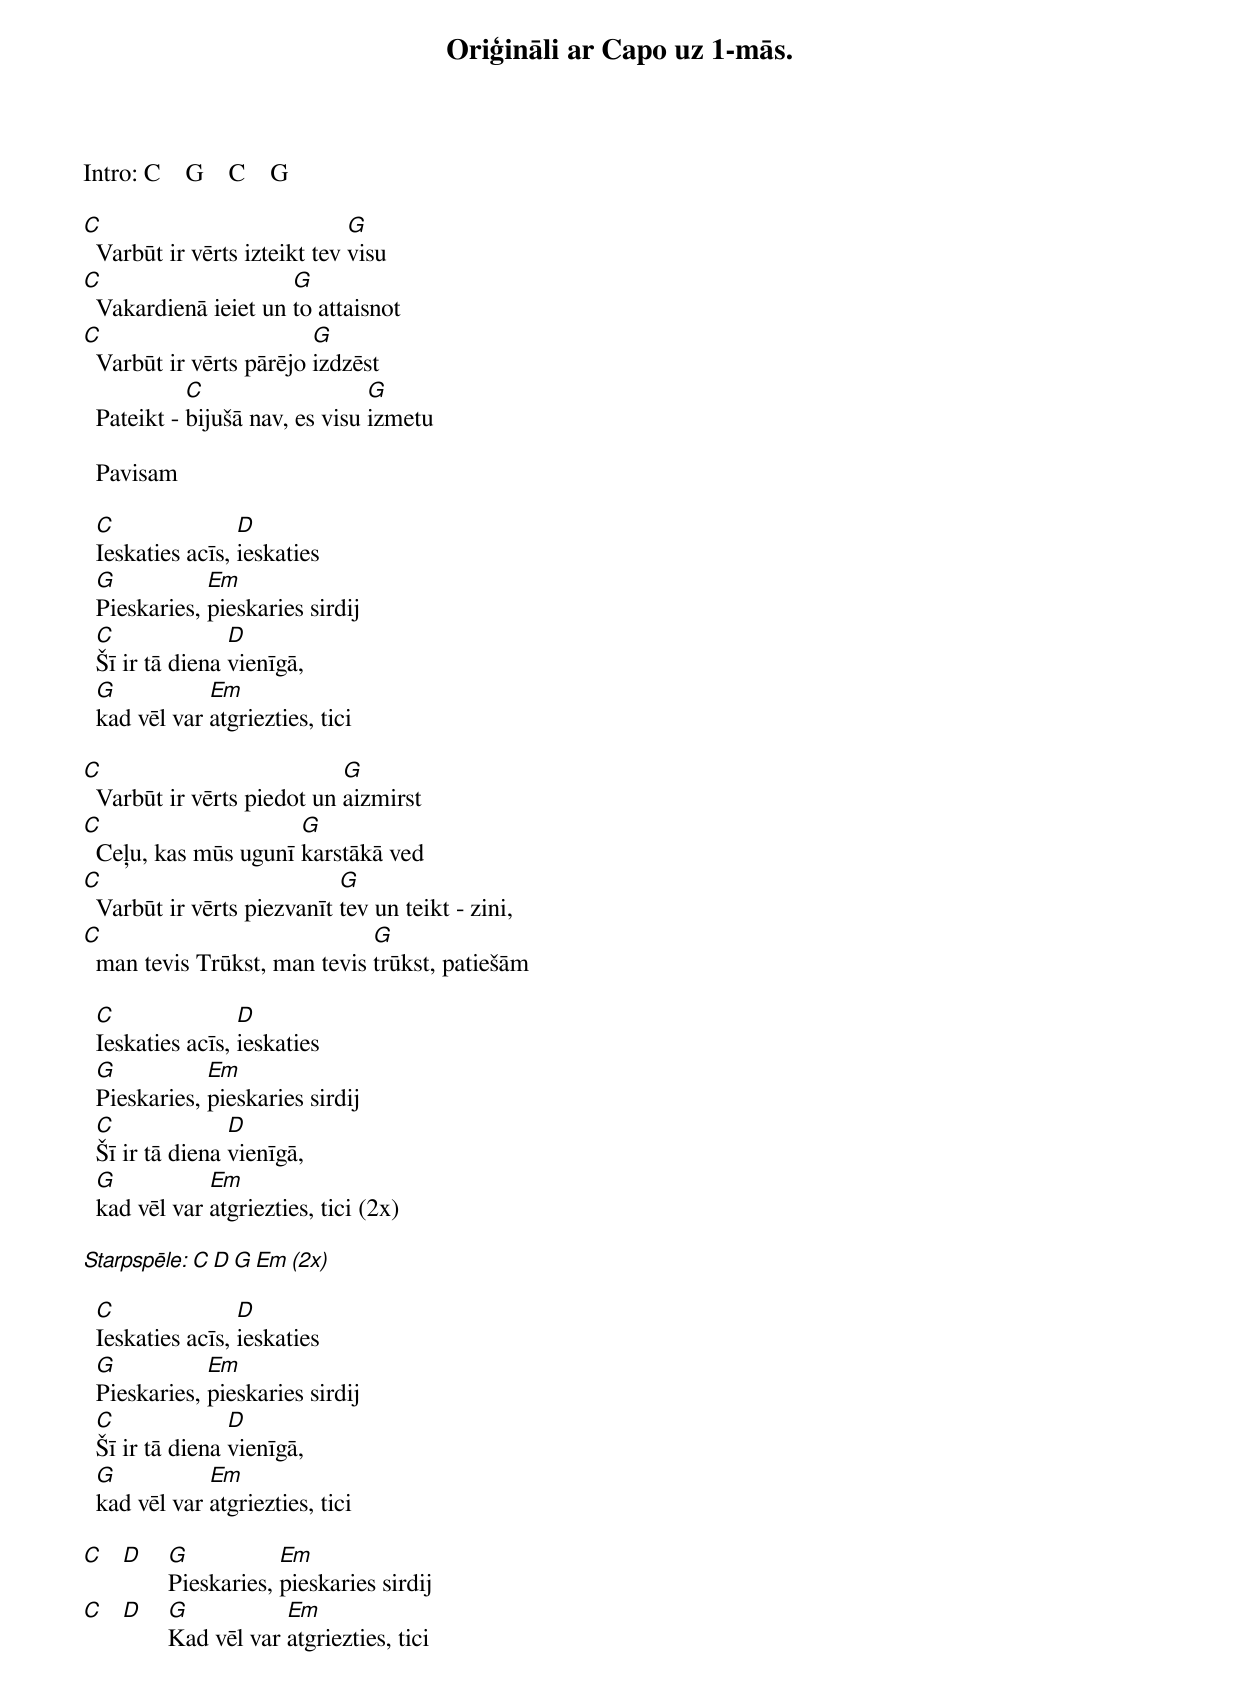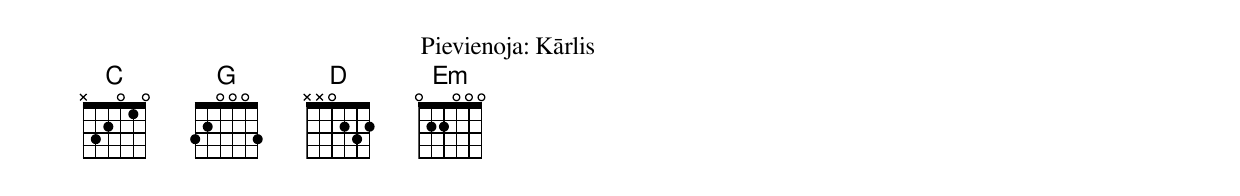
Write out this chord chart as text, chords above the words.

Oriģināli ar Capo uz 1-mās.

Intro: C    G    C    G

C                             G
  Varbūt ir vērts izteikt tev visu
C                     G
  Vakardienā ieiet un to attaisnot
C                        G
  Varbūt ir vērts pārējo izdzēst
            C                   G
  Pateikt - bijušā nav, es visu izmetu

  Pavisam

  C               D
  Ieskaties acīs, ieskaties
  G           Em
  Pieskaries, pieskaries sirdij
  C              D
  Šī ir tā diena vienīgā,
  G           Em
  kad vēl var atgriezties, tici

C                           G
  Varbūt ir vērts piedot un aizmirst
C                     G
  Ceļu, kas mūs ugunī karstākā ved
C                           G
  Varbūt ir vērts piezvanīt tev un teikt - zini,
C                             G
  man tevis Trūkst, man tevis trūkst, patiešām

  C               D
  Ieskaties acīs, ieskaties
  G           Em
  Pieskaries, pieskaries sirdij
  C              D
  Šī ir tā diena vienīgā,
  G           Em
  kad vēl var atgriezties, tici (2x)

Starpspēle:  C  D  G Em (2x)

  C               D
  Ieskaties acīs, ieskaties
  G           Em
  Pieskaries, pieskaries sirdij
  C              D
  Šī ir tā diena vienīgā,
  G           Em
  kad vēl var atgriezties, tici

C  D   G           Em
       Pieskaries, pieskaries sirdij
C  D   G           Em
       Kad vēl var atgriezties, tici

                                                      Pievienoja: Kārlis
